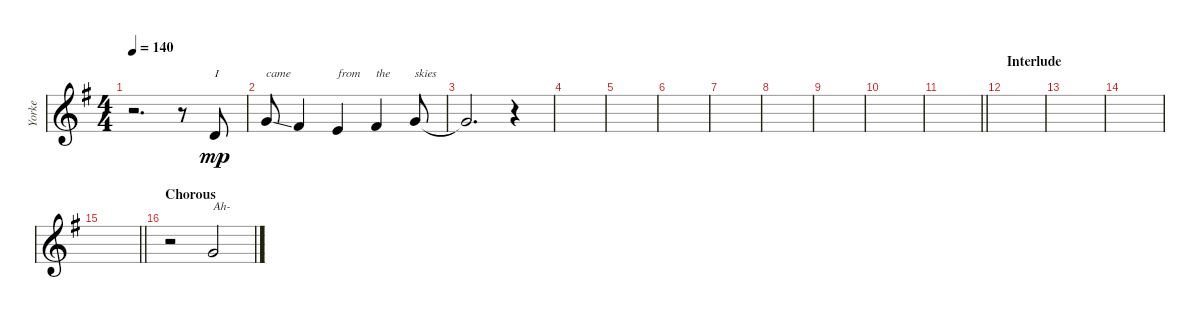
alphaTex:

\track ("Yorke" "Yorke") {instrument clarinet}
\staff {score}
\tuning (E4 B3 G3 D3 A2 E2) {hide}
\ts (4 4)
\tempo 140
\clef g2
\ks g
r.2{d dy f} r.8 3.2.8{txt "I" dy mp} |
3.1{ss}.8{txt "came"} 2.1.4 0.1.4{txt "from"} 2.1.4{txt "the"} 3.1.8{txt "skies"} |
3.1{t}.2{d} r.4 |
|
|
|
|
|
|
|
\barLineRight lightlight
|
\section ("" "Interlude")
|
|
|
\barLineRight lightlight
|
\section ("" "Chorous")
r.2 3.1.2{txt "Ah-"}
